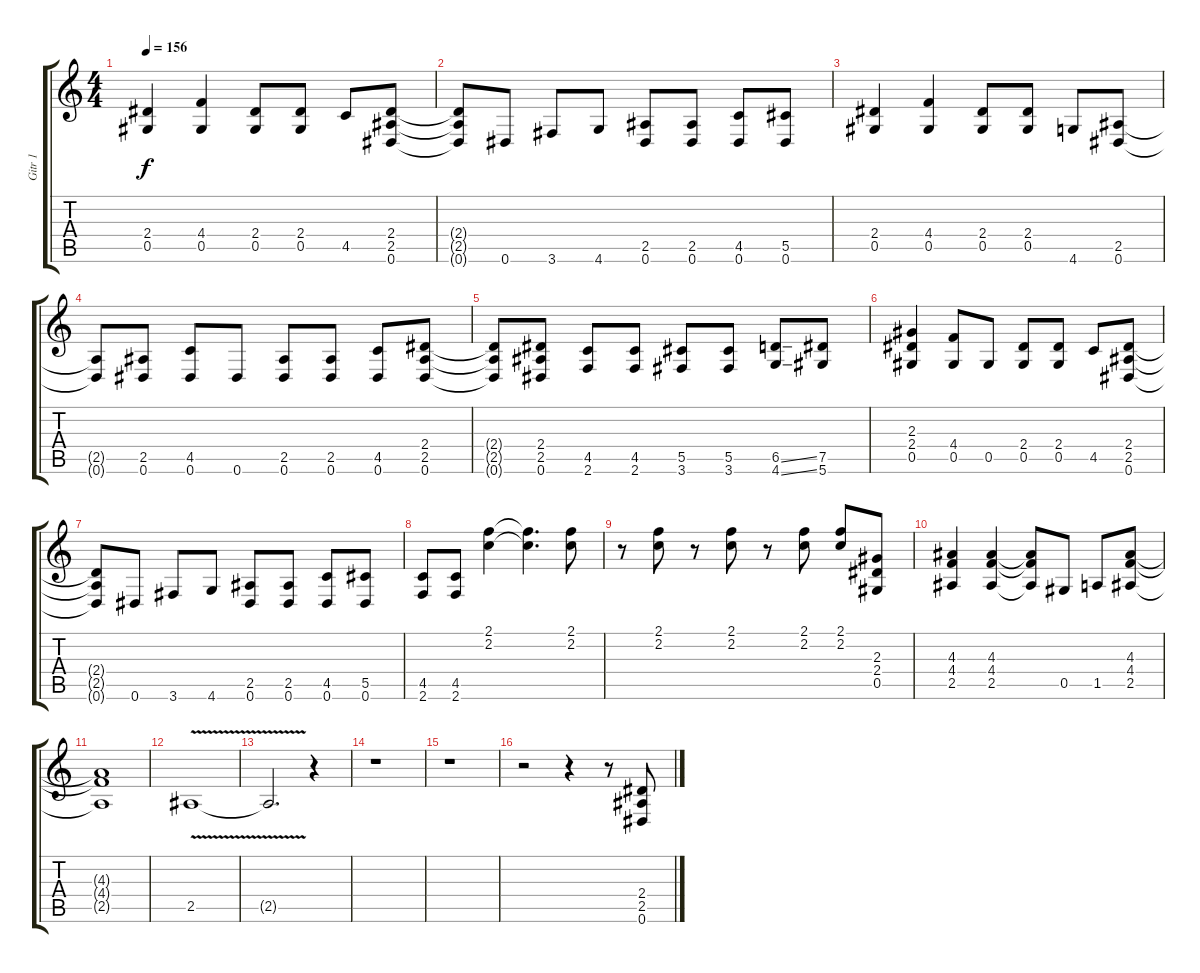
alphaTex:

\track ("Gitr 1" "Gitr 1") {instrument overdrivenguitar}
\staff {score tabs}
\tuning (Eb4 Bb3 Gb3 Db3 Ab2 Eb2) {hide}
\ts (4 4)
\tempo 156
\clef g2
\ks c
(2.4 0.5).4{dy f} (4.4 0.5).4 (2.4 0.5).8 (2.4 0.5).8 4.5.8 (2.4 2.5 0.6).8 |
(2.4{t} 2.5{t} 0.6{t}).8 0.6.8 3.6.8 4.6.8 (2.5 0.6).8 (2.5 0.6).8 (4.5 0.6).8 (5.5 0.6).8 |
(2.4 0.5).4 (4.4 0.5).4 (2.4 0.5).8 (2.4 0.5).8 4.6.8 (2.5 0.6).8 |
(2.5{t} 0.6{t}).8 (2.5 0.6).8 (4.5 0.6).8 0.6.8 (2.5 0.6).8 (2.5 0.6).8 (4.5 0.6).8 (2.4 2.5 0.6).8 |
(2.4{t} 2.5{t} 0.6{t}).8 (2.4 2.5 0.6).8 (4.5 2.6).8 (4.5 2.6).8 (5.5 3.6).8 (5.5 3.6).8 (6.5{ss} 4.6{ss}).8 (7.5 5.6).8 |
(2.3 2.4 0.5).4 (4.4 0.5).8 0.5.8 (2.4 0.5).8 (2.4 0.5).8 4.5.8 (2.4 2.5 0.6).8 |
(2.4{t} 2.5{t} 0.6{t}).8 0.6.8 3.6.8 4.6.8 (2.5 0.6).8 (2.5 0.6).8 (4.5 0.6).8 (5.5 0.6).8 |
(4.5 2.6).8 (4.5 2.6).8 (2.1 2.2).4 (2.1{t} 2.2{t}).4{d} (2.1 2.2).8 |
r.8 (2.1 2.2).8 r.8 (2.1 2.2).8 r.8 (2.1 2.2).8 (2.1 2.2).8 (2.3 2.4 0.5).8 |
(4.3 4.4 2.5).4 (4.3 4.4 2.5).4 (4.3{t} 4.4{t} 2.5{t}).8 0.5.8 1.5.8 (4.3 4.4 2.5).8 |
(4.3{t} 4.4{t} 2.5{t}).1 |
2.5{v}.1 |
2.5{t}.2{d} r.4 |
r.1 |
r.1 |
r.2 r.4 r.8 (2.4 2.5 0.6).8
